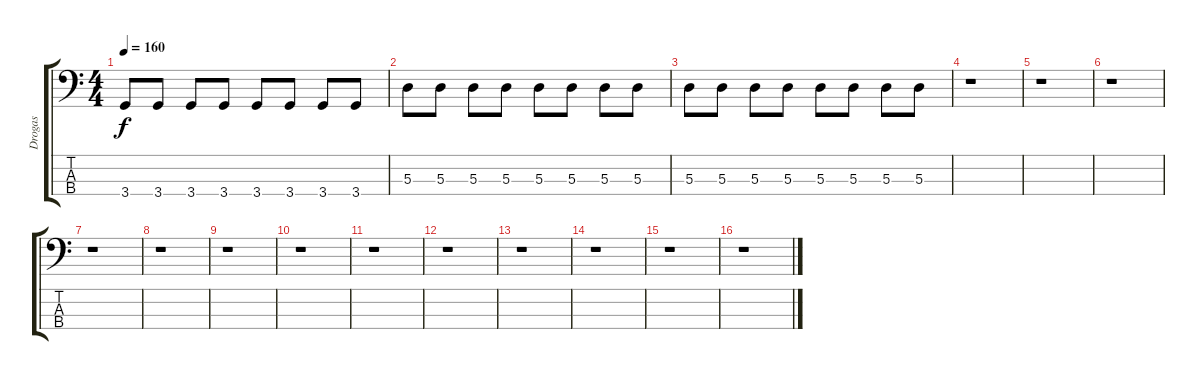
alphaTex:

\track ("Drogas" "Drogas") {instrument electricbassfinger}
\staff {score tabs}
\tuning (G2 D2 A1 E1) {hide}
\ts (4 4)
\tempo 160
\clef f4
\ks c
3.4.8{dy f} 3.4.8 3.4.8 3.4.8 3.4.8 3.4.8 3.4.8 3.4.8 |
5.3.8 5.3.8 5.3.8 5.3.8 5.3.8 5.3.8 5.3.8 5.3.8 |
5.3.8 5.3.8 5.3.8 5.3.8 5.3.8 5.3.8 5.3.8 5.3.8 |
r.1 |
r.1 |
r.1 |
r.1 |
r.1 |
r.1 |
r.1 |
r.1 |
r.1 |
r.1 |
r.1 |
r.1 |
r.1
